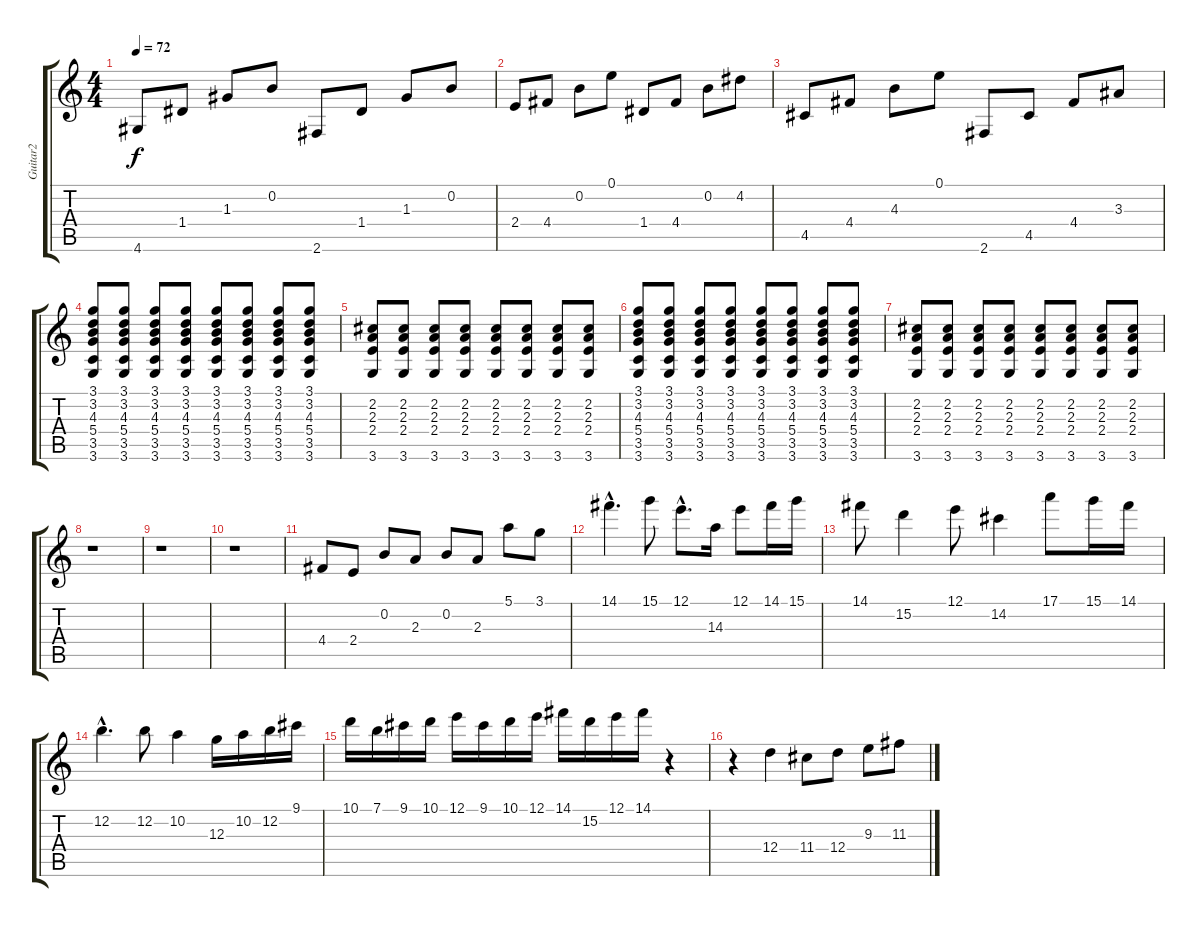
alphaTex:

\track ("Guitar2" "Guitar2") {instrument acousticguitarnylon}
\staff {score tabs}
\tuning (E4 B3 G3 D3 A2 E2) {hide}
\ts (4 4)
\tempo 72
\clef g2
\ks c
4.6.8{dy f} 1.4.8 1.3.8 0.2.8 2.6.8 1.4.8 1.3.8 0.2.8 |
2.4.8 4.4.8 0.2.8 0.1.8 1.4.8 4.4.8 0.2.8 4.2.8 |
4.5.8 4.4.8 4.3.8 0.1.8 2.6.8 4.5.8 4.4.8 3.3.8 |
(3.1 3.2 4.3 5.4 3.5 3.6).8 (3.1 3.2 4.3 5.4 3.5 3.6).8 (3.1 3.2 4.3 5.4 3.5 3.6).8 (3.1 3.2 4.3 5.4 3.5 3.6).8 (3.1 3.2 4.3 5.4 3.5 3.6).8 (3.1 3.2 4.3 5.4 3.5 3.6).8 (3.1 3.2 4.3 5.4 3.5 3.6).8 (3.1 3.2 4.3 5.4 3.5 3.6).8 |
(2.2 2.3 2.4 3.6).8 (2.2 2.3 2.4 3.6).8 (2.2 2.3 2.4 3.6).8 (2.2 2.3 2.4 3.6).8 (2.2 2.3 2.4 3.6).8 (2.2 2.3 2.4 3.6).8 (2.2 2.3 2.4 3.6).8 (2.2 2.3 2.4 3.6).8 |
(3.1 3.2 4.3 5.4 3.5 3.6).8 (3.1 3.2 4.3 5.4 3.5 3.6).8 (3.1 3.2 4.3 5.4 3.5 3.6).8 (3.1 3.2 4.3 5.4 3.5 3.6).8 (3.1 3.2 4.3 5.4 3.5 3.6).8 (3.1 3.2 4.3 5.4 3.5 3.6).8 (3.1 3.2 4.3 5.4 3.5 3.6).8 (3.1 3.2 4.3 5.4 3.5 3.6).8 |
(2.2 2.3 2.4 3.6).8 (2.2 2.3 2.4 3.6).8 (2.2 2.3 2.4 3.6).8 (2.2 2.3 2.4 3.6).8 (2.2 2.3 2.4 3.6).8 (2.2 2.3 2.4 3.6).8 (2.2 2.3 2.4 3.6).8 (2.2 2.3 2.4 3.6).8 |
r.1 |
r.1 |
r.1 |
4.4.8 2.4.8 0.2.8 2.3.8 0.2.8 2.3.8 5.1.8 3.1.8 |
14.1{hac}.4{d} 15.1.8 12.1{hac}.8{d} 14.3.16 12.1.8 14.1.16 15.1.16 |
14.1.8 15.2.4 12.1.8 14.2.4 17.1.8 15.1.16 14.1.16 |
12.2{hac}.4{d} 12.2.8 10.2.4 12.3.16 10.2.16 12.2.16 9.1.16 |
10.1.16 7.1.16 9.1.16 10.1.16 12.1.16 9.1.16 10.1.16 12.1.16 14.1.16 15.2.16 12.1.16 14.1.16 r.4 |
r.4 12.4.4 11.4.8 12.4.8 9.3.8 11.3.8
